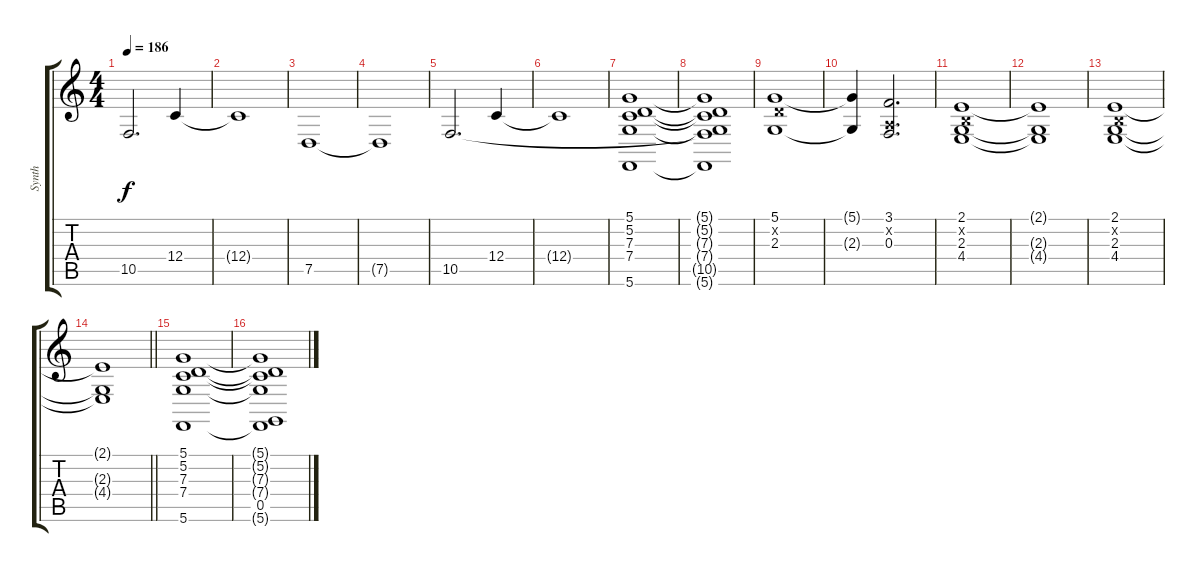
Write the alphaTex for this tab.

\track ("Synth" "Synth") {instrument synthvoice}
\staff {score tabs}
\tuning (D4 A3 F3 C3 G2 C2) {hide}
\ts (4 4)
\tempo 186
\clef g2
\ks c
10.5.2{d dy f} 12.4.4 |
12.4{t}.1 |
7.5.1 |
7.5{t}.1 |
10.5.2{d} 12.4.4 |
12.4{t}.1{volume 3} |
(5.1 5.2 7.3 7.4 5.6).1{volume 10} |
(5.1{t} 5.2{t} 7.3{t} 7.4{t} 10.5{t} 5.6{t}).1 |
(5.1 5.2{x} 2.3).1 |
(5.1{t} 2.3{t}).4 (3.1 0.2{x} 0.3).2{d} |
(2.1 2.2{x} 2.3 4.4).1 |
(2.1{t} 2.3{t} 4.4{t}).1 |
(2.1 2.2{x} 2.3 4.4).1 |
\barLineRight lightlight
(2.1{t} 2.3{t} 4.4{t}).1 |
\section ("" "")
(5.1 5.2 7.3 7.4 5.6).1 |
(5.1{t} 5.2{t} 7.3{t} 7.4{t} 0.5 5.6{t}).1
